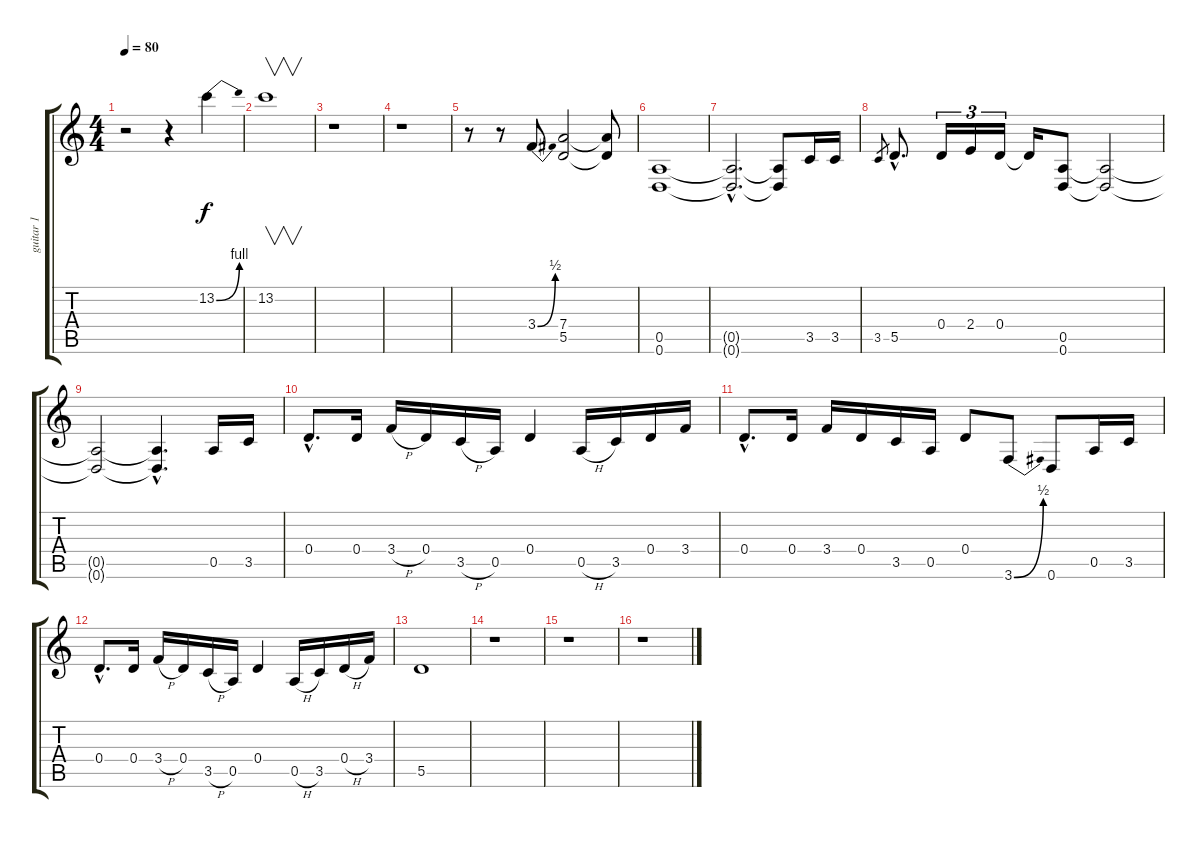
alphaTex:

\track ("guitar 1" "guitar 1") {instrument overdrivenguitar}
\staff {score tabs}
\tuning (E4 B3 G3 D3 A2 D2) {hide}
\ts (4 4)
\tempo 80
\clef g2
\ks c
r.2{dy f instrument overdrivenguitar} r.4 13.2{be (bend 0 0 60 4)}.4 |
13.2.1{v} |
r.1 |
r.1 |
r.8 r.8 3.4{be (bend 0 0 60 2)}.8 (7.4 5.5).2 (7.4{t} 5.5{t}).8 |
(0.5 0.6).1 |
(0.5{hac t} 0.6{hac t}).2{d} (0.5{t} 0.6{t}).8 3.5.16 3.5.16 |
3.5.8{gr} 5.5{hac}.8{d} 0.4.16{tu (3 2)} 2.4.16{tu (3 2)} 0.4.16{tu (3 2)} 0.4{t}.16 (0.5 0.6).8 (0.5{t} 0.6{t}).2 |
(0.5{t} 0.6{t}).2 (0.5{hac t} 0.6{hac t}).4{d} 0.5.16 3.5.16 |
0.4{hac}.8{d} 0.4.16 3.4{h}.16 0.4.16 3.5{h}.16 0.5.16 0.4.4 0.5{h}.16 3.5.16 0.4.16 3.4.16 |
0.4{hac}.8{d} 0.4.16 3.4.16 0.4.16 3.5.16 0.5.16 0.4.8 3.6{be (bend 0 0 60 2)}.8 0.6.8 0.5.16 3.5.16 |
0.4{hac}.8{d} 0.4.16 3.4{h}.16 0.4.16 3.5{h}.16 0.5.16 0.4.4 0.5{h}.16 3.5.16 0.4{h}.16 3.4.16 |
5.5.1 |
r.1 |
r.1 |
r.1
